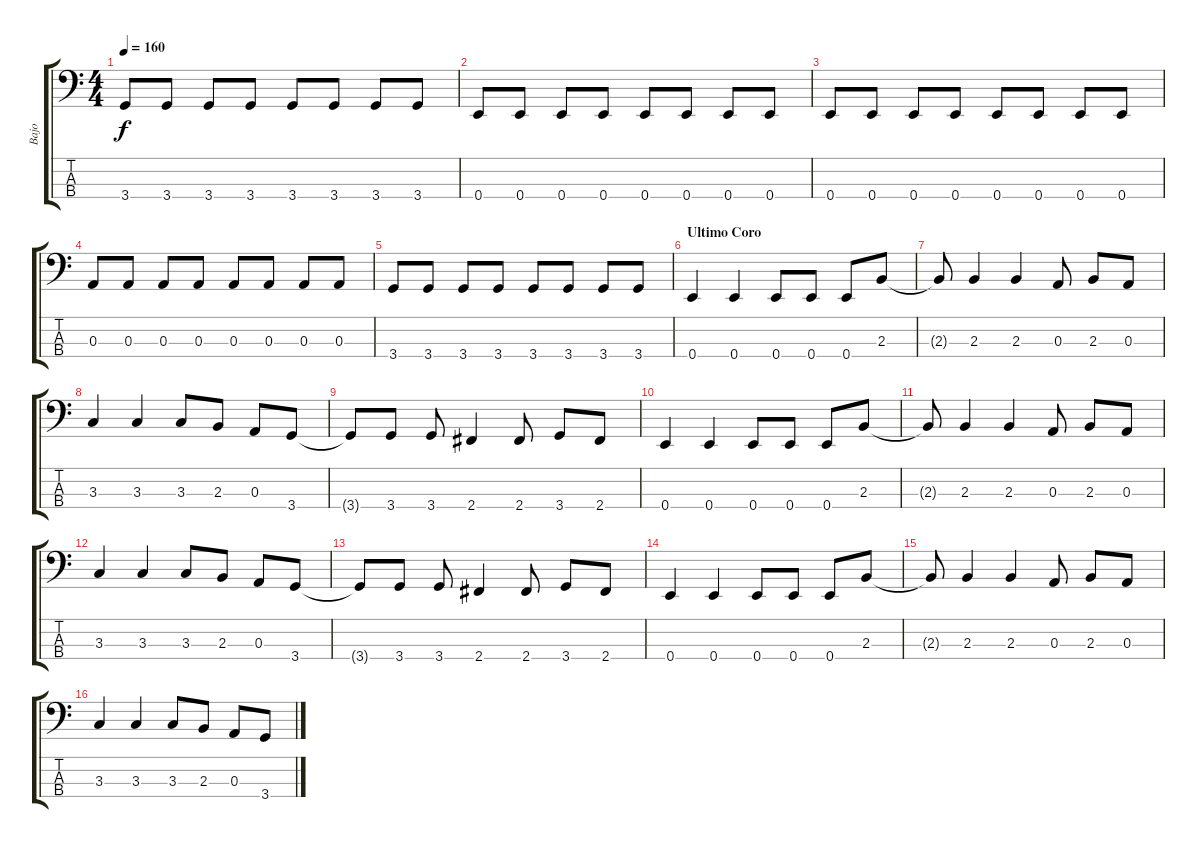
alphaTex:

\track ("Bajo" "Bajo") {instrument electricbassfinger}
\staff {score tabs}
\tuning (G2 D2 A1 E1) {hide}
\ts (4 4)
\tempo 160
\clef f4
\ks c
3.4.8{dy f} 3.4.8 3.4.8 3.4.8 3.4.8 3.4.8 3.4.8 3.4.8 |
0.4.8 0.4.8 0.4.8 0.4.8 0.4.8 0.4.8 0.4.8 0.4.8 |
0.4.8 0.4.8 0.4.8 0.4.8 0.4.8 0.4.8 0.4.8 0.4.8 |
0.3.8 0.3.8 0.3.8 0.3.8 0.3.8 0.3.8 0.3.8 0.3.8 |
3.4.8 3.4.8 3.4.8 3.4.8 3.4.8 3.4.8 3.4.8 3.4.8 |
\section ("" "Ultimo Coro")
0.4.4 0.4.4 0.4.8 0.4.8 0.4.8 2.3.8 |
2.3{t}.8 2.3.4 2.3.4 0.3.8 2.3.8 0.3.8 |
3.3.4 3.3.4 3.3.8 2.3.8 0.3.8 3.4.8 |
3.4{t}.8 3.4.8 3.4.8 2.4.4 2.4.8 3.4.8 2.4.8 |
0.4.4 0.4.4 0.4.8 0.4.8 0.4.8 2.3.8 |
2.3{t}.8 2.3.4 2.3.4 0.3.8 2.3.8 0.3.8 |
3.3.4 3.3.4 3.3.8 2.3.8 0.3.8 3.4.8 |
3.4{t}.8 3.4.8 3.4.8 2.4.4 2.4.8 3.4.8 2.4.8 |
0.4.4 0.4.4 0.4.8 0.4.8 0.4.8 2.3.8 |
2.3{t}.8 2.3.4 2.3.4 0.3.8 2.3.8 0.3.8 |
3.3.4 3.3.4 3.3.8 2.3.8 0.3.8 3.4.8
